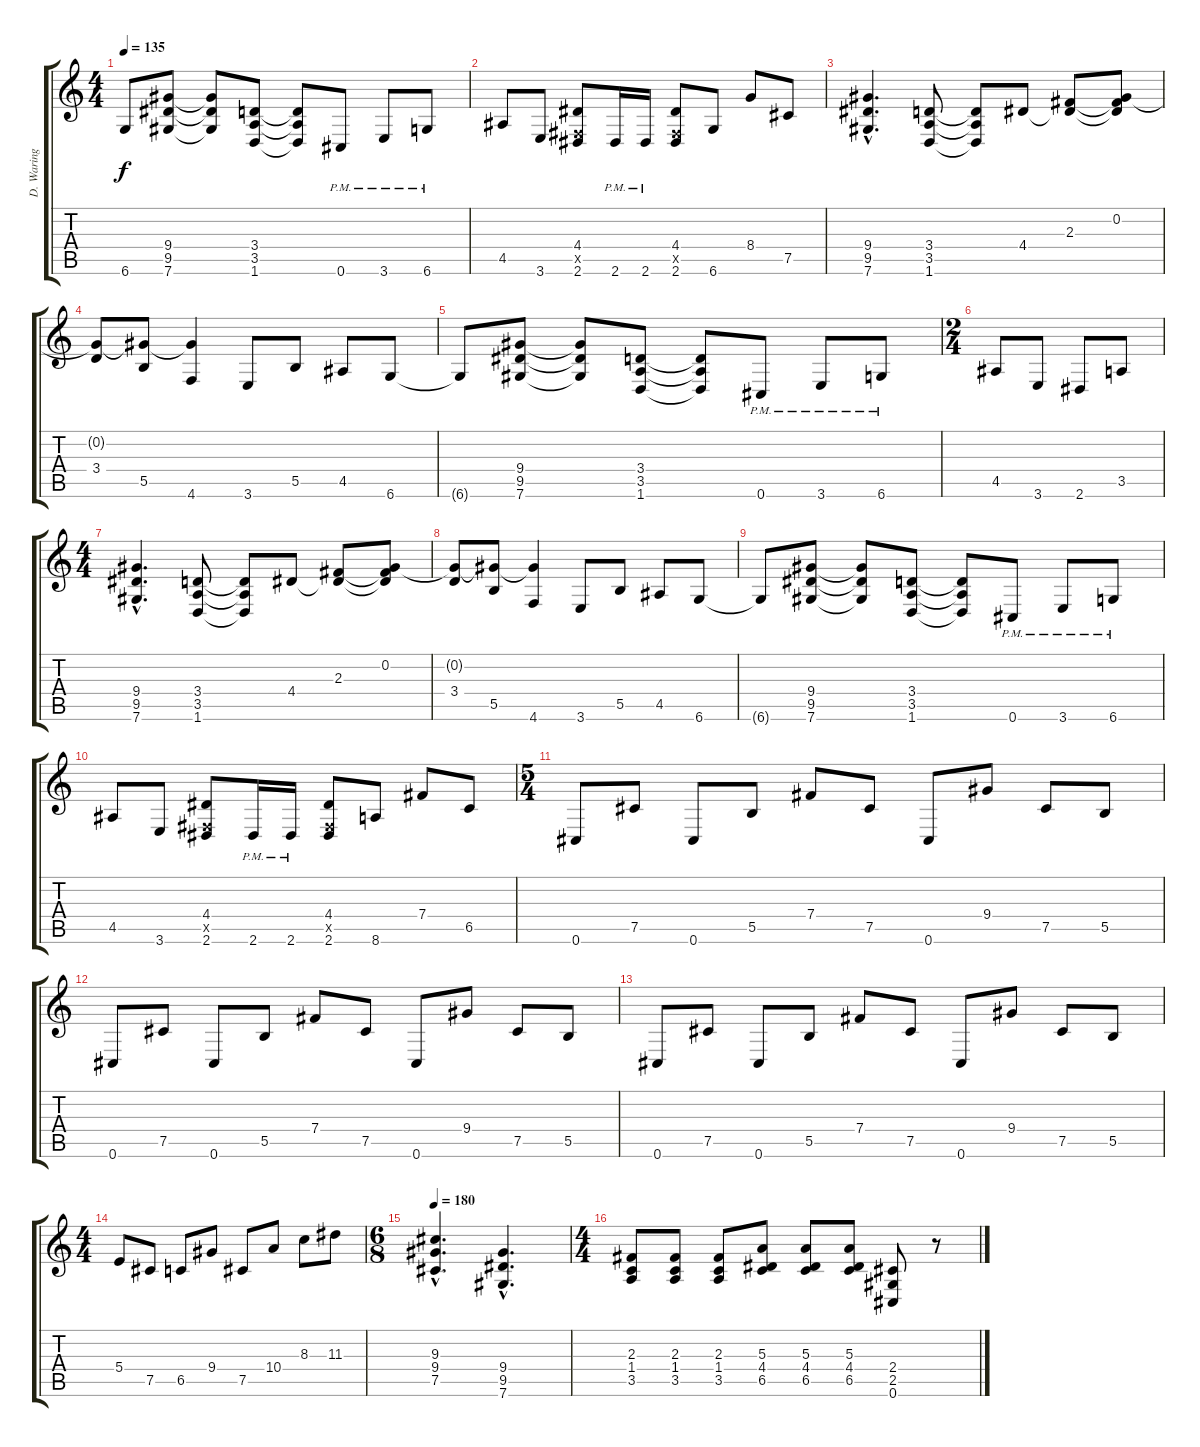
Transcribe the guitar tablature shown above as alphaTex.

\track ("D. Waring Gtr." "D. Waring ") {instrument distortionguitar}
\staff {score tabs}
\tuning (Db4 Ab3 E3 B2 Gb2 Db2) {hide}
\ts (4 4)
\tempo 135
\clef g2
\ks c
6.6{t}.8{dy f} (9.4 9.5 7.6).8 (9.4{t} 9.5{t} 7.6{t}).8 (3.4 3.5 1.6).8 (3.4{t} 3.5{t} 1.6{t}).8 0.6{pm}.8 3.6{pm}.8 6.6{pm}.8 |
4.5.8 3.6.8 (4.4 0.5{x} 2.6).8 2.6{pm}.16 2.6{pm}.16 (4.4 0.5{x} 2.6).8 6.6.8 8.4.8 7.5.8 |
(9.4{hac} 9.5{hac} 7.6{hac}).4{d} (3.4 3.5 1.6).8 (3.4{t} 3.5{t} 1.6{t}).8 4.4.8 (2.3 4.4{t}).8 (0.2 2.3{t} 4.4{t}).8 |
(0.2{t} 3.4).8 (0.2{t} 5.5).8 (0.2{t} 4.6).4 3.6.8 5.5.8 4.5.8 6.6.8 |
6.6{t}.8 (9.4 9.5 7.6).8 (9.4{t} 9.5{t} 7.6{t}).8 (3.4 3.5 1.6).8 (3.4{t} 3.5{t} 1.6{t}).8 0.6{pm}.8 3.6{pm}.8 6.6{pm}.8 |
\ts (2 4)
4.5.8 3.6.8 2.6.8 3.5.8 |
\ts (4 4)
(9.4{hac} 9.5{hac} 7.6{hac}).4{d} (3.4 3.5 1.6).8 (3.4{t} 3.5{t} 1.6{t}).8 4.4.8 (2.3 4.4{t}).8 (0.2 2.3{t} 4.4{t}).8 |
(0.2{t} 3.4).8 (0.2{t} 5.5).8 (0.2{t} 4.6).4 3.6.8 5.5.8 4.5.8 6.6.8 |
6.6{t}.8 (9.4 9.5 7.6).8 (9.4{t} 9.5{t} 7.6{t}).8 (3.4 3.5 1.6).8 (3.4{t} 3.5{t} 1.6{t}).8 0.6{pm}.8 3.6{pm}.8 6.6{pm}.8 |
4.5.8 3.6.8 (4.4 0.5{x} 2.6).8 2.6{pm}.16 2.6{pm}.16 (4.4 0.5{x} 2.6).8 8.6.8 7.4.8 6.5.8 |
\ts (5 4)
0.6.8 7.5.8 0.6.8 5.5.8 7.4.8 7.5.8 0.6.8 9.4.8 7.5.8 5.5.8 |
0.6.8 7.5.8 0.6.8 5.5.8 7.4.8 7.5.8 0.6.8 9.4.8 7.5.8 5.5.8 |
0.6.8 7.5.8 0.6.8 5.5.8 7.4.8 7.5.8 0.6.8 9.4.8 7.5.8 5.5.8 |
\ts (4 4)
5.4.8 7.5.8 6.5.8 9.4.8 7.5.8 10.4.8 8.3.8 11.3.8 |
\ts (6 8)
\tempo 180
(9.3{hac} 9.4{hac} 7.5{hac}).4{d} (9.4{hac} 9.5{hac} 7.6{hac}).4{d} |
\ts (4 4)
(2.3 1.4 3.5).8 (2.3 1.4 3.5).8 (2.3 1.4 3.5).8 (5.3 4.4 6.5).8 (5.3 4.4 6.5).8 (5.3 4.4 6.5).8 (2.4 2.5 0.6).8 r.8
